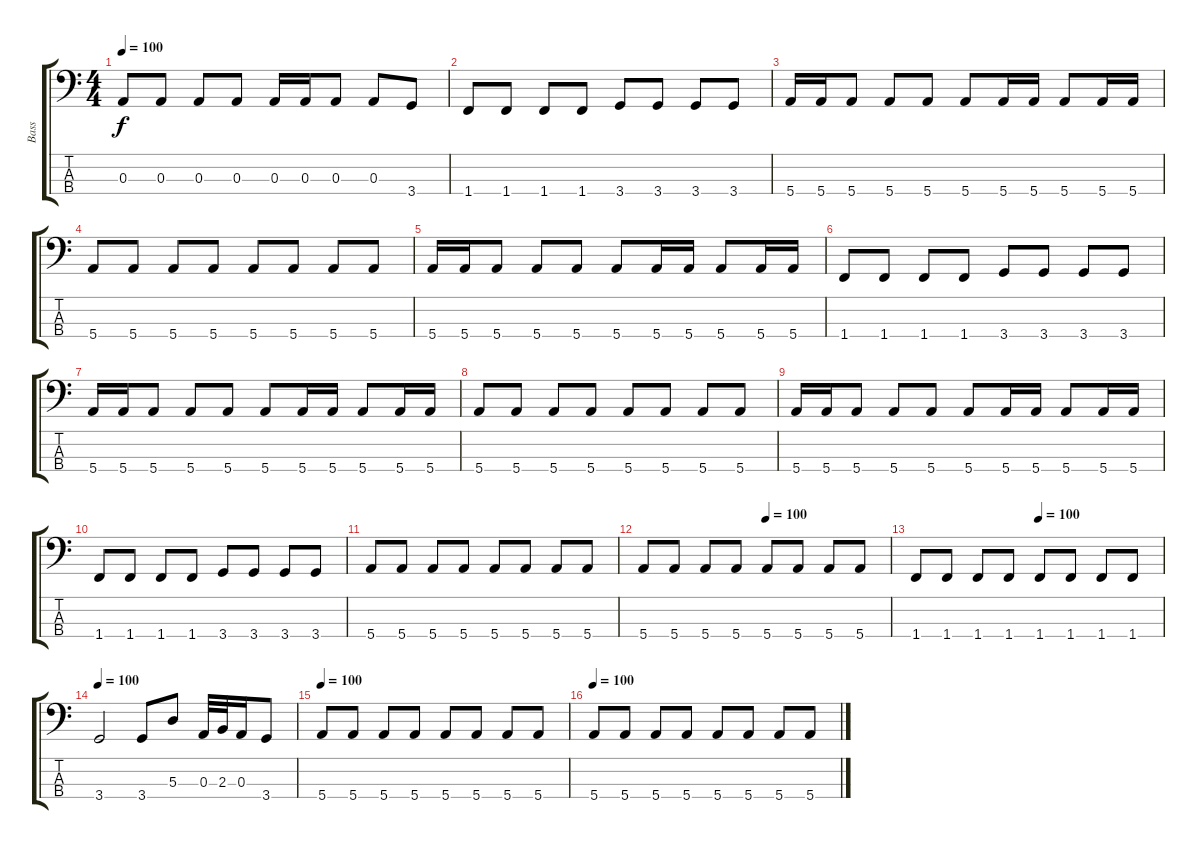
\track ("Bass" "Bass") {instrument electricbasspick}
\staff {score tabs}
\tuning (G2 D2 A1 E1) {hide}
\ts (4 4)
\tempo 100
\clef f4
\ks c
0.3.8{dy f} 0.3.8 0.3.8 0.3.8 0.3.16 0.3.16 0.3.8 0.3.8 3.4.8 |
1.4.8 1.4.8 1.4.8 1.4.8 3.4.8 3.4.8 3.4.8 3.4.8 |
5.4.16 5.4.16 5.4.8 5.4.8 5.4.8 5.4.8 5.4.16 5.4.16 5.4.8 5.4.16 5.4.16 |
5.4.8 5.4.8 5.4.8 5.4.8 5.4.8 5.4.8 5.4.8 5.4.8 |
5.4.16 5.4.16 5.4.8 5.4.8 5.4.8 5.4.8 5.4.16 5.4.16 5.4.8 5.4.16 5.4.16 |
1.4.8 1.4.8 1.4.8 1.4.8 3.4.8 3.4.8 3.4.8 3.4.8 |
5.4.16 5.4.16 5.4.8 5.4.8 5.4.8 5.4.8 5.4.16 5.4.16 5.4.8 5.4.16 5.4.16 |
5.4.8 5.4.8 5.4.8 5.4.8 5.4.8 5.4.8 5.4.8 5.4.8 |
5.4.16 5.4.16 5.4.8 5.4.8 5.4.8 5.4.8 5.4.16 5.4.16 5.4.8 5.4.16 5.4.16 |
1.4.8 1.4.8 1.4.8 1.4.8 3.4.8 3.4.8 3.4.8 3.4.8 |
5.4.8 5.4.8 5.4.8 5.4.8 5.4.8 5.4.8 5.4.8 5.4.8 |
\tempo (100 0.5)
5.4.8 5.4.8 5.4.8 5.4.8 5.4.8 5.4.8 5.4.8 5.4.8 |
\tempo (100 0.5)
1.4.8 1.4.8 1.4.8 1.4.8 1.4.8 1.4.8 1.4.8 1.4.8 |
\tempo 100
3.4.2 3.4.8 5.3.8 0.3.32 2.3.32 0.3.16 3.4.8 |
\tempo 100
5.4.8 5.4.8 5.4.8 5.4.8 5.4.8 5.4.8 5.4.8 5.4.8 |
\tempo 100
5.4.8 5.4.8 5.4.8 5.4.8 5.4.8 5.4.8 5.4.8 5.4.8
